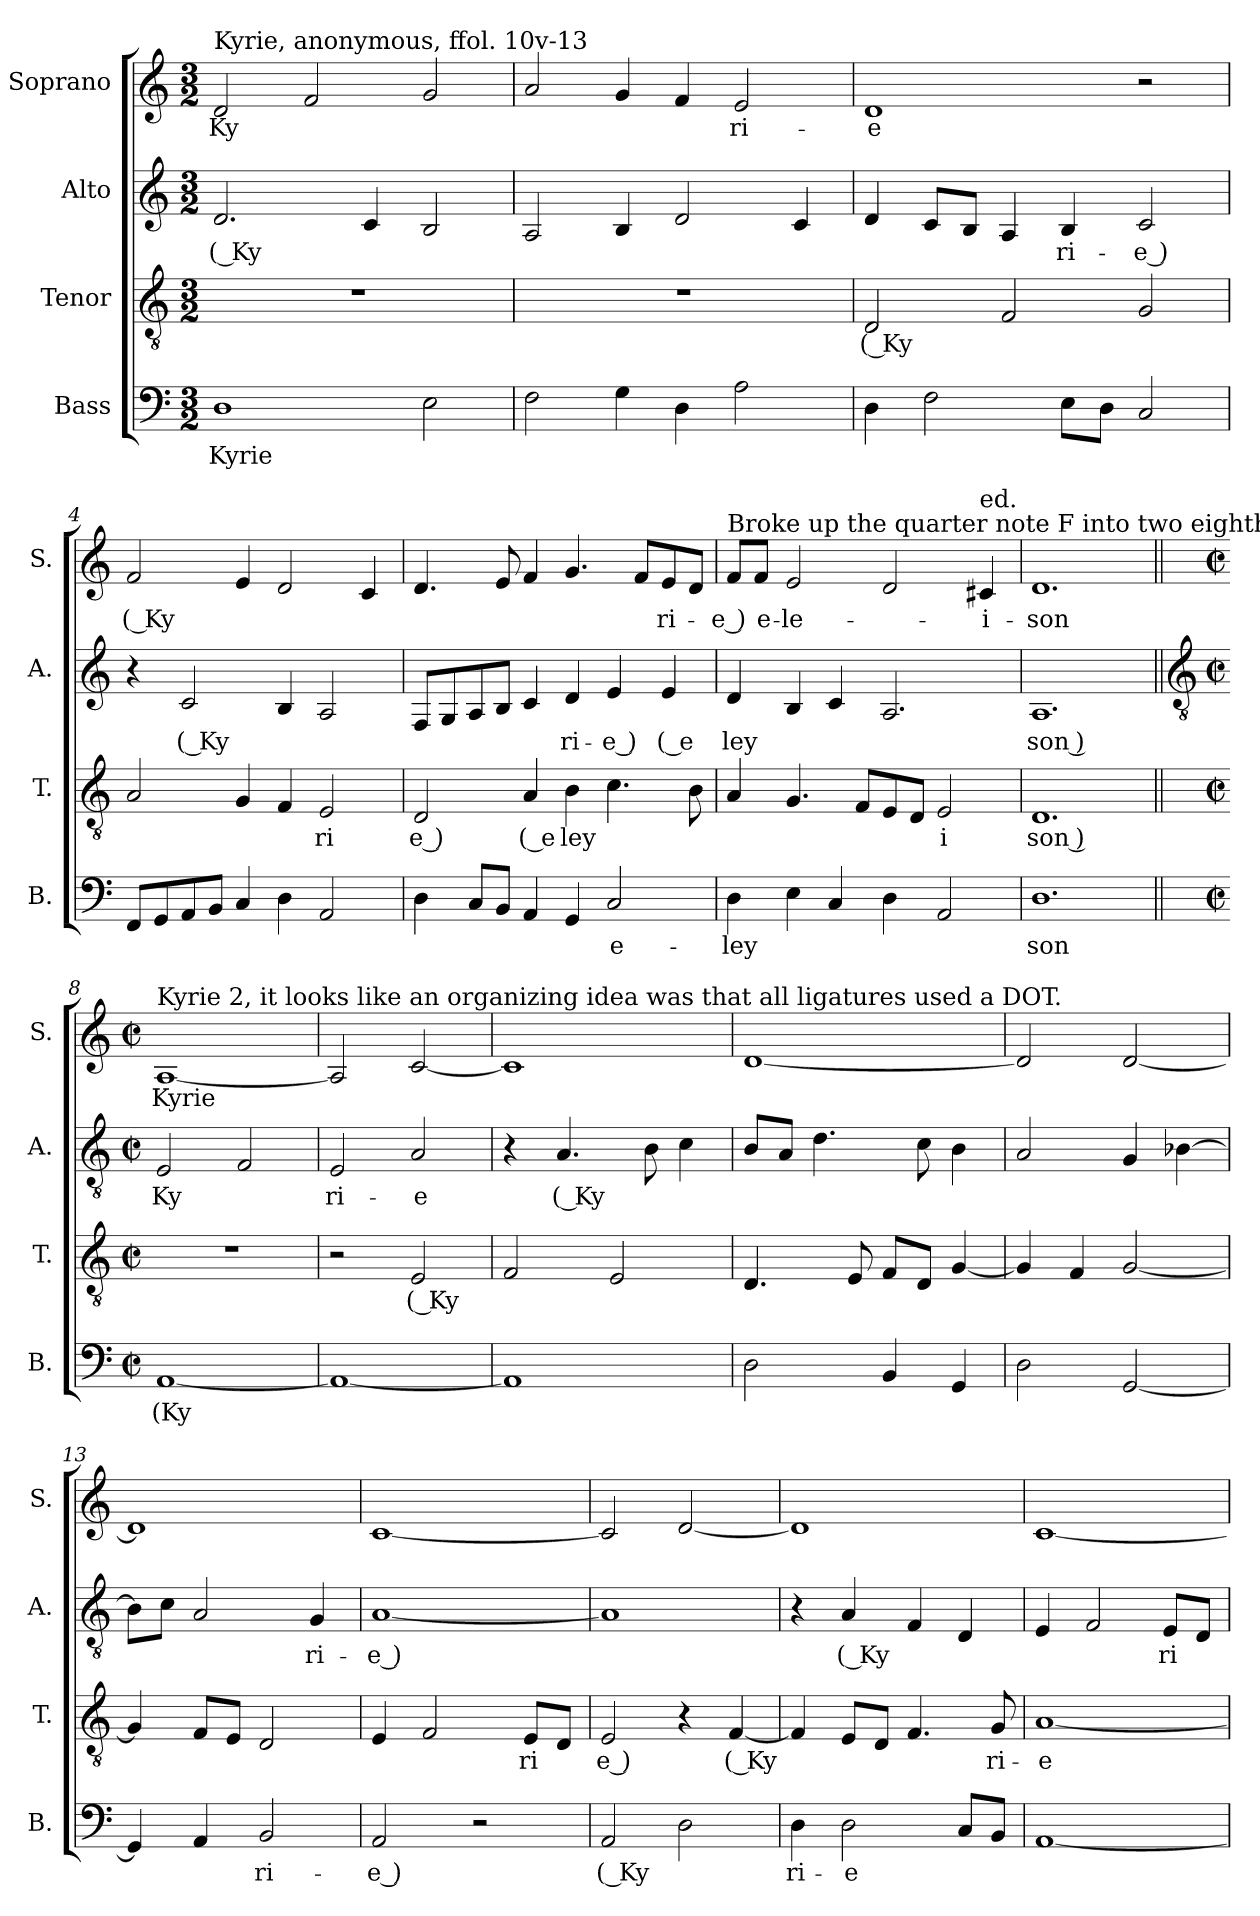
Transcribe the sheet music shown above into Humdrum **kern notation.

**kern	**text	**kern	**text	**kern	**text	**kern	**text
*part4	*part4	*part3	*part3	*part2	*part2	*part1	*part1
*staff4	*staff4	*staff3	*staff3	*staff2	*staff2	*staff1	*staff1
*I"Bass	*	*I"Tenor	*	*I"Alto	*	*I"Soprano	*
*I'B.	*	*I'T.	*	*I'A.	*	*I'S.	*
*clefF4	*	*clefGv2	*	*clefG2	*	*clefG2	*
*k[]	*	*k[]	*	*k[]	*	*k[]	*
*M3/2	*	*M3/2	*	*M3/2	*	*M3/2	*
=1	=1	=1	=1	=1	=1	=1	=1
!	!	!	!	!	!	!LO:TX:a:t=Kyrie, anonymous, ffol. 10v-13	!
!	!LO:LY:b	!	!	!	!LO:LY:b	!	!LO:LY:b
1D	Kyrie	1.r	.	2.d/	-( Ky	2d/	Ky
.	.	.	.	.	.	2f/	.
.	.	.	.	4c/	.	.	.
2E\	.	.	.	2B/	.	2g/	.
=2	=2	=2	=2	=2	=2	=2	=2
2F\	.	1.r	.	2A/	.	2a/	.
4G\	.	.	.	4B/	.	4g/	.
4D\	.	.	.	2d/	.	4f/	.
!	!	!	!	!	!	!	!LO:LY:b
2A\	.	.	.	.	.	2e/	ri-
.	.	.	.	4c/	.	.	.
=3	=3	=3	=3	=3	=3	=3	=3
!	!	!	!LO:LY:b	!	!	!	!LO:LY:b
4D\	.	2D/	( Ky	4d/	.	1d	-e
2F\	.	.	.	8c/L	.	.	.
.	.	.	.	8B/J	.	.	.
.	.	2F/	.	4A/	.	.	.
!	!	!	!	!	!LO:LY:b	!	!
8E\L	.	.	.	4B/	ri-	.	.
8D\J	.	.	.	.	.	.	.
!	!	!	!	!	!LO:LY:b	!	!
2C/	.	2G/	.	2c/	-e )	2r	.
=4	=4	=4	=4	=4	=4	=4	=4
!	!	!	!	!	!	!	!LO:LY:b
8FF/L	.	2A/	.	4r	.	2f/	( Ky
8GG/	.	.	.	.	.	.	.
!	!	!	!	!	!LO:LY:b	!	!
8AA/	.	.	.	2c/	( Ky	.	.
8BB/J	.	.	.	.	.	.	.
4C/	.	4G/	.	.	.	4e/	.
4D\	.	4F/	.	4B/	.	2d/	.
!	!	!	!LO:LY:b	!	!	!	!
2AA/	.	2E/	ri	2A/	.	.	.
.	.	.	.	.	.	4c/	.
=5	=5	=5	=5	=5	=5	=5	=5
!	!	!	!LO:LY:b	!	!	!	!
4D\	.	2D/	e )	8F/L	.	4.d/	.
.	.	.	.	8G/	.	.	.
8C/L	.	.	.	8A/	.	.	.
8BB/J	.	.	.	8B/J	.	8e/	.
!	!	!	!LO:LY:b	!	!	!	!
4AA/	.	4A/	( e	4c/	.	4f/	.
!	!	!	!LO:LY:b	!	!LO:LY:b	!	!
4GG/	.	4B\	ley	4d/	-ri-	4.g/	.
!	!LO:LY:b	!	!	!	!LO:LY:b	!	!
2C/	e-	4.c\	.	4e/	-e )	.	.
.	.	.	.	.	.	8f/L	.
!	!	!	!	!	!LO:LY:b	!	!LO:LY:b
.	.	.	.	4e/	( e	8e/	ri-
.	.	8B\	.	.	.	8d/J	.
=6	=6	=6	=6	=6	=6	=6	=6
!	!	!	!	!	!	!LO:TX:a:t=Broke up the quarter note F into two eighths to fit the text	!
!	!LO:LY:b	!	!	!	!LO:LY:b	!	!LO:LY:b
4D\	-ley	4A/	.	4d/	-ley	8f/L	e )
!	!	!	!	!	!	!	!LO:LY:b
.	.	.	.	.	.	8f/J	e-
!	!	!	!	!	!	!	!LO:LY:b
4E\	.	4.G/	.	4B/	.	2e/	-le-
4C/	.	.	.	4c/	.	.	.
.	.	8F/L	.	.	.	.	.
4D\	.	8E/	.	2.A/	.	2d/	.
.	.	8D/J	.	.	.	.	.
!	!	!	!LO:LY:b	!	!	!	!
2AA/	.	2E/	i	.	.	.	.
!	!	!	!	!	!	!LO:TX:a:t=ed.	!
!	!	!	!	!	!	!	!LO:LY:b
.	.	.	.	.	.	4c#X/	-i-
=7	=7	=7	=7	=7	=7	=7	=7
!	!LO:LY:b	!	!LO:LY:b	!	!LO:LY:b	!	!LO:LY:b
1.D	son	1.D	son )	1.A	son )	1.d	-son
=8||	=8||	=8||	=8||	=8||	=8||	=8||	=8||
*	*	*	*	*clefGv2	*	*	*
*M2/2	*	*M2/2	*	*M2/2	*	*M2/2	*
*met(c|)	*	*met(c|)	*	*met(c|)	*	*met(c|)	*
!	!	!	!	!	!	!LO:TX:a:t=Kyrie 2, it looks like an organizing idea was that all ligatures used a DOT.	!
!	!LO:LY:b	!	!	!	!LO:LY:b	!	!LO:LY:b
[1AA	-(Ky	1r	.	2E/	Ky	[1A	Kyrie
.	.	.	.	2F/	.	.	.
=9	=9	=9	=9	=9	=9	=9	=9
!	!	!	!	!	!LO:LY:b	!	!
1AA_	.	2r	.	2E/	ri-	2A/]	.
!	!	!	!LO:LY:b	!	!LO:LY:b	!	!
.	.	2E/	( Ky	2A/	-e	[2c/	.
=10	=10	=10	=10	=10	=10	=10	=10
1AA]	.	2F/	.	4r	.	1c]	.
!	!	!	!	!	!LO:LY:b	!	!
.	.	.	.	4.A/	( Ky	.	.
.	.	2E/	.	.	.	.	.
.	.	.	.	8B\	.	.	.
.	.	.	.	4c\	.	.	.
=11	=11	=11	=11	=11	=11	=11	=11
2D\	.	4.D/	.	8B/L	.	[1d	.
.	.	.	.	8A/J	.	.	.
.	.	.	.	4.d\	.	.	.
.	.	8E/	.	.	.	.	.
4BB/	.	8F/L	.	.	.	.	.
.	.	8D/J	.	8c\	.	.	.
4GG/	.	[4G/	.	4B\	.	.	.
=12	=12	=12	=12	=12	=12	=12	=12
2D\	.	4G/]	.	2A/	.	2d/]	.
.	.	4F/	.	.	.	.	.
[2GG/	.	[2G/	.	4G/	.	[2d/	.
.	.	.	.	[4B-X\	.	.	.
=13	=13	=13	=13	=13	=13	=13	=13
4GG/]	.	4G/]	.	8B-\L]	.	1d]	.
.	.	.	.	8c\J	.	.	.
4AA/	.	8F/L	.	2A/	.	.	.
.	.	8E/J	.	.	.	.	.
!	!LO:LY:b	!	!	!	!	!	!
2BB/	ri-	2D/	.	.	.	.	.
!	!	!	!	!	!LO:LY:b	!	!
.	.	.	.	4G/	ri-	.	.
=14	=14	=14	=14	=14	=14	=14	=14
!	!LO:LY:b	!	!	!	!LO:LY:b	!	!
2AA/	-e )	4E/	.	[1A	-e )	[1c	.
.	.	2F/	.	.	.	.	.
2r	.	.	.	.	.	.	.
!	!	!	!LO:LY:b	!	!	!	!
.	.	8E/L	ri	.	.	.	.
.	.	8D/J	.	.	.	.	.
=15	=15	=15	=15	=15	=15	=15	=15
!	!LO:LY:b	!	!LO:LY:b	!	!	!	!
2AA/	( Ky	2E/	e )	1A]	.	2c/]	.
2D\	.	4r	.	.	.	[2d/	.
!	!	!	!LO:LY:b	!	!	!	!
.	.	[4F/	-( Ky	.	.	.	.
=16	=16	=16	=16	=16	=16	=16	=16
!	!LO:LY:b	!	!	!	!	!	!
4D\	-ri-	4F/]	.	4r	.	1d]	.
!	!LO:LY:b	!	!	!	!LO:LY:b	!	!
2D\	-e	8E/L	.	4A/	( Ky	.	.
.	.	8D/J	.	.	.	.	.
.	.	4.F/	.	4F/	.	.	.
8C/L	.	.	.	4D/	.	.	.
!	!	!	!LO:LY:b	!	!	!	!
8BB/J	.	8G/	ri-	.	.	.	.
=17	=17	=17	=17	=17	=17	=17	=17
!	!	!	!LO:LY:b	!	!	!	!
[1AA	.	[1A	-e	4E/	.	[1c	.
.	.	.	.	2F/	.	.	.
!	!	!	!	!	!LO:LY:b	!	!
.	.	.	.	8E/L	ri	.	.
.	.	.	.	8D/J	.	.	.
=	=	=	=	=	=	=	=
*-	*-	*-	*-	*-	*-	*-	*-
